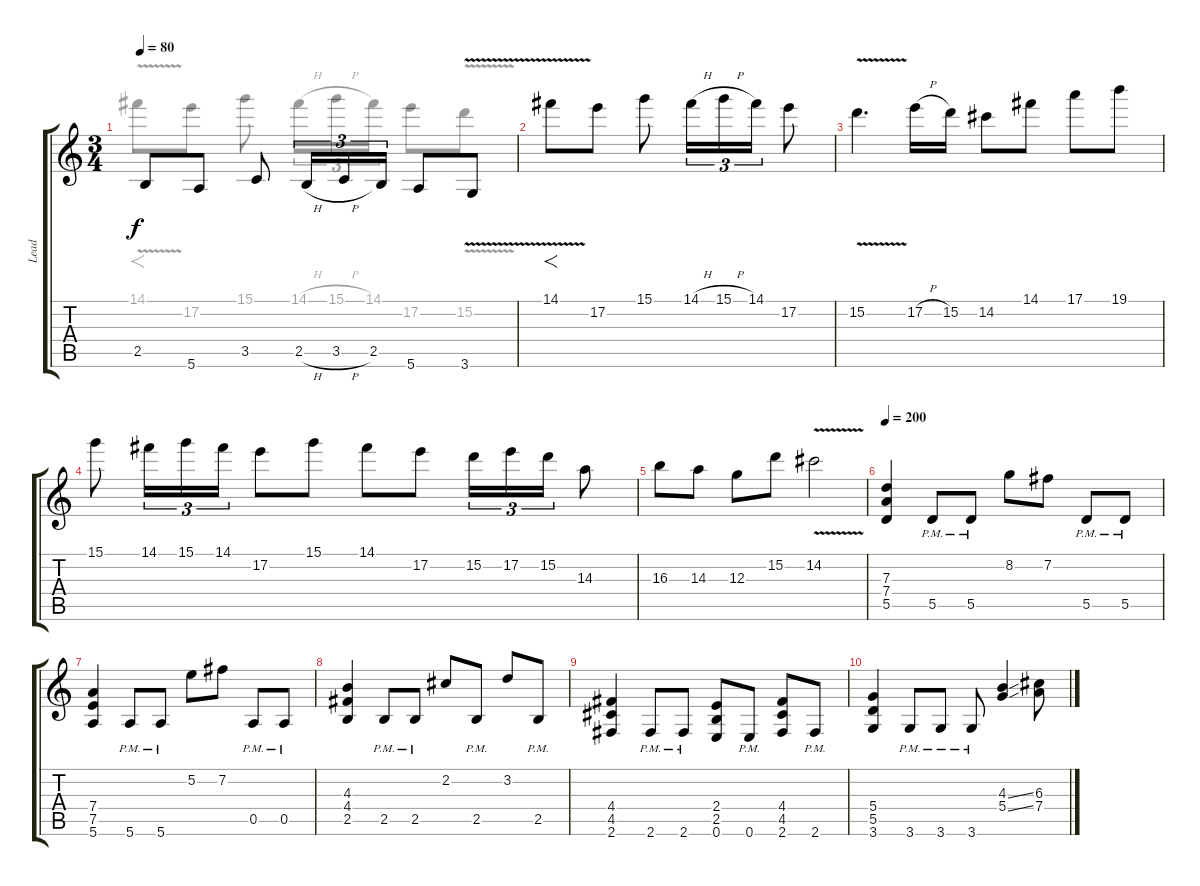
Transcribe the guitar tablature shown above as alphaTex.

\track ("Lead" "Lead") {instrument distortionguitar}
\staff {score tabs}
\tuning (E4 B3 G3 D3 A2 E2) {hide}
\voice
\ts (3 4)
\tempo 80
\clef g2
\ks c
2.5.8{dy f instrument distortionguitar} 5.6.8 3.5.8 2.5{h}.16{tu (3 2)} 3.5{h}.16{tu (3 2)} 2.5.16{tu (3 2)} 5.6.8 3.6{v}.8 |
14.1{v}.8{f} 17.2.8 15.1.8 14.1{h}.16{tu (3 2)} 15.1{h}.16{tu (3 2)} 14.1.16{tu (3 2)} 17.2.8 |
15.2{v}.4{d} 17.2{h}.16 15.2.16 14.2.8 14.1.8 17.1.8 19.1.8 |
15.1.8 14.1.16{tu (3 2)} 15.1.16{tu (3 2)} 14.1.16{tu (3 2)} 17.2.8 15.1.8 14.1.8 17.2.8 15.2.16{tu (3 2)} 17.2.16{tu (3 2)} 15.2.16{tu (3 2)} 14.3.8 |
16.3.8 14.3.8 12.3.8 15.2.8 14.2{v}.2 |
\tempo 200
(7.3 7.4 5.5).4 5.5{pm}.8 5.5{pm}.8 8.2.8 7.2.8 5.5{pm}.8 5.5{pm}.8 |
(7.4 7.5 5.6).4 5.6{pm}.8 5.6{pm}.8 5.2.8 7.2.8 0.5{pm}.8 0.5{pm}.8 |
(4.3 4.4 2.5).4 2.5{pm}.8 2.5{pm}.8 2.2.8 2.5{pm}.8 3.2.8 2.5{pm}.8 |
(4.4 4.5 2.6).4 2.6{pm}.8 2.6{pm}.8 (2.4 2.5 0.6).8 0.6{pm}.8 (4.4 4.5 2.6).8 2.6{pm}.8 |
(5.4 5.5 3.6).4 3.6{pm}.8 3.6{pm}.8 3.6{pm}.8 (4.3{ss} 5.4{ss}).4 (6.3 7.4).8
\voice
\clef g2
\ottava regular
\simile none
\ks c
14.1{v}.8{f dy f} 17.2.8 15.1.8 14.1{h}.16{tu (3 2)} 15.1{h}.16{tu (3 2)} 14.1.16{tu (3 2)} 17.2.8 15.2{v}.8 |
|
|
|
|
|
|
|
|
